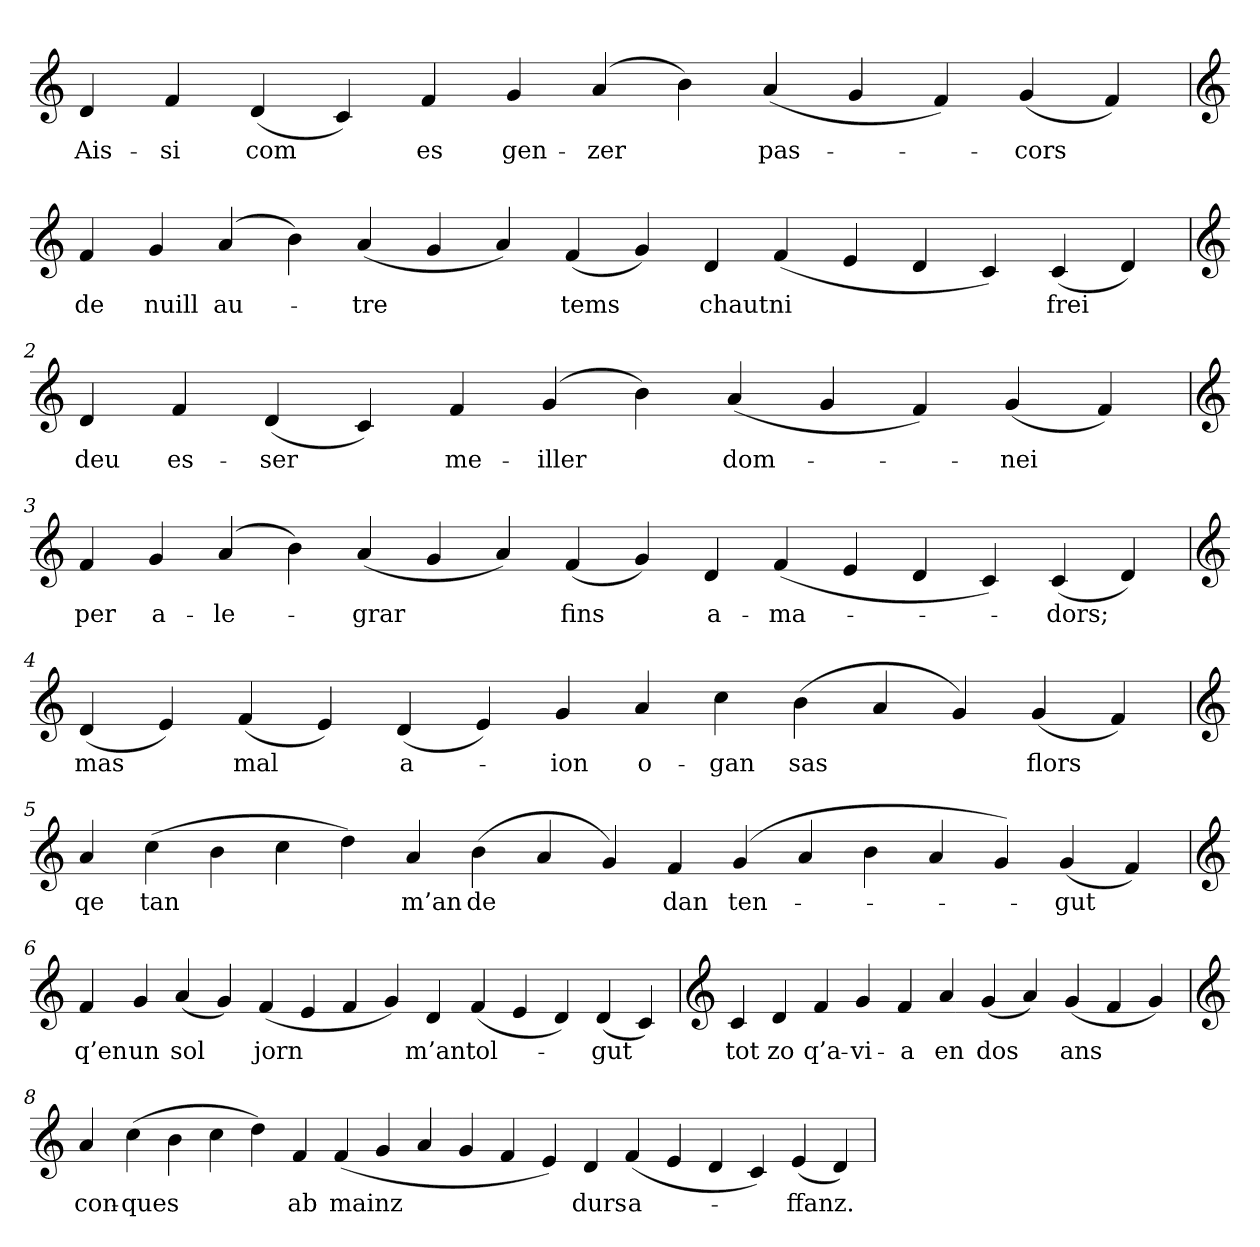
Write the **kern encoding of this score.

**kern	**text
*part1	*part1
*staff1	*staff1
*clefG2	*
=	=
4d	Ais-
4f	-si
(4d	com
4c)	.
4f	es
4g	gen-
(4a	-zer
4b)	.
(4a	pas-
4g	.
4f)	.
(4g	-cors
4f)	.
=1	=1
*clefG2	*
4f	de
4g	nuill
(4a	au-
4b)	.
(4a	-tre
4g	.
4a)	.
(4f	tems
4g)	.
4d	chaut
(4f	ni
4e	.
4d	.
4c)	.
(4c	frei
4d)	.
=2	=2
*clefG2	*
4d	deu
4f	es-
(4d	-ser
4c)	.
4f	me-
(4g	-iller
4b)	.
(4a	dom-
4g	.
4f)	.
(4g	-nei
4f)	.
=3	=3
*clefG2	*
4f	per
4g	a-
(4a	-le-
4b)	.
(4a	-grar
4g	.
4a)	.
(4f	fins
4g)	.
4d	a-
(4f	-ma-
4e	.
4d	.
4c)	.
(4c	-dors;
4d)	.
=4	=4
*clefG2	*
(4d	mas
4e)	.
(4f	mal
4e)	.
(4d	a-
4e)	.
4g	-ion
4a	o-
4cc	-gan
(4b	sas
4a	.
4g)	.
(4g	flors
4f)	.
=5	=5
*clefG2	*
4a	qe
(4cc	tan
4b	.
4cc	.
4dd)	.
4a	m’an
(4b	de
4a	.
4g)	.
4f	dan
(4g	ten-
4a	.
4b	.
4a	.
4g)	.
(4g	-gut
4f)	.
=6	=6
*clefG2	*
4f	q’en
4g	un
(4a	sol
4g)	.
(4f	jorn
4e	.
4f	.
4g)	.
4d	m’an
(4f	tol-
4e	.
4d)	.
(4d	-gut
4c)	.
=7	=7
*clefG2	*
4c	tot
4d	zo
4f	q’a-
4g	-vi-
4f	-a
4a	en
(4g	dos
4a)	.
(4g	ans
4f	.
4g)	.
=8	=8
*clefG2	*
4a	con-
(4cc	-ques
4b	.
4cc	.
4dd)	.
4f	ab
(4f	mainz
4g	.
4a	.
4g	.
4f	.
4e)	.
4d	durs
(4f	a-
4e	.
4d	.
4c)	.
(4e	-ffanz.
4d)	.
=	=
*-	*-
